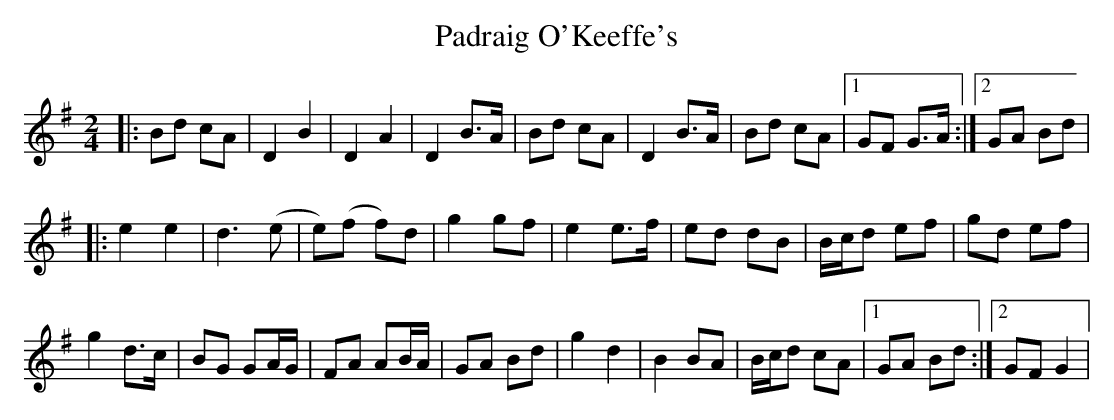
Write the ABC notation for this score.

X:1
T:Padraig O'Keeffe's
M:2/4
L:1/8
K:G
|: Bd cA | D2 B2 | D2 A2 | D2 B>A | Bd cA | D2 B>A | Bd cA |1 GF G>A :|2 GA Bd |
|: e2 e2 | d3 (e | e)(f f)d | g2 gf | e2 e>f | ed dB | B/c/d ef | gd ef |
g2 d>c | BG GA/G/ | FA AB/A/ | GA Bd | g2 d2 | B2 BA | B/c/d cA |1 GA Bd :|2 GF G2 |
